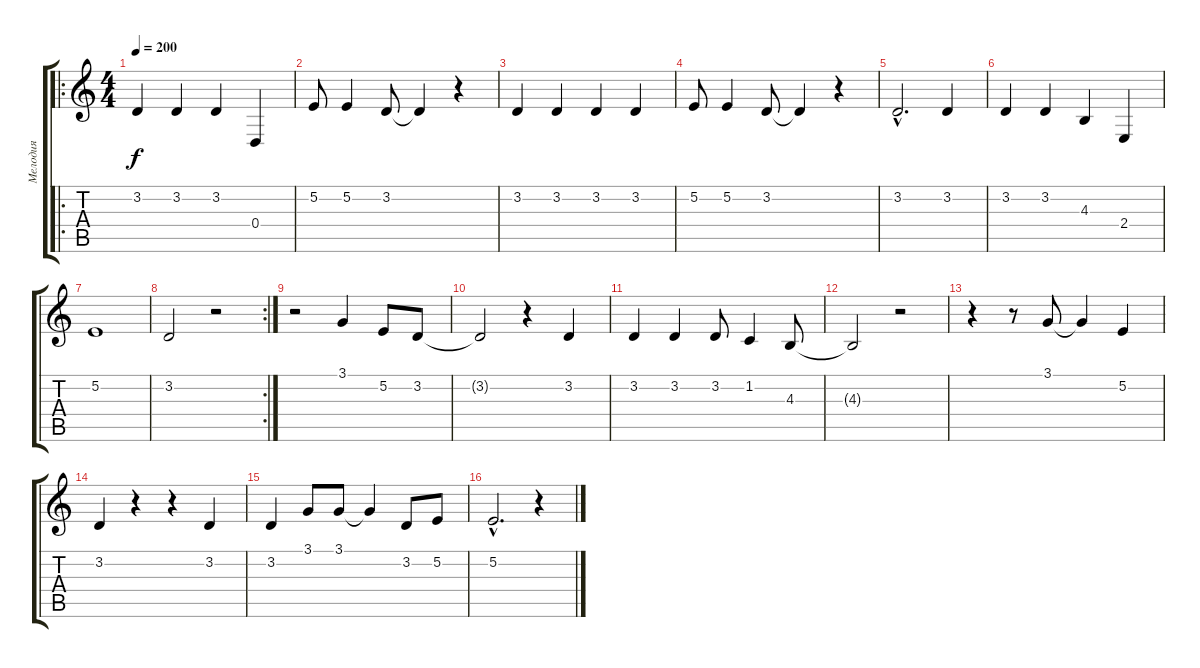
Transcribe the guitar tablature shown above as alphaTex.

\track ("Мелодия" "Мелодия") {instrument choiraahs}
\staff {score tabs}
\tuning (E4 B3 G3 D3 A2 E2) {hide}
\ro
\ts (4 4)
\tempo 200
\clef g2
\ks c
3.2.4{dy f} 3.2.4 3.2.4 0.4.4 |
5.2.8 5.2.4 3.2.8 3.2{t}.4 r.4 |
3.2.4 3.2.4 3.2.4 3.2.4 |
5.2.8 5.2.4 3.2.8 3.2{t}.4 r.4 |
3.2{hac}.2{d} 3.2.4 |
3.2.4 3.2.4 4.3.4 2.4.4 |
5.2.1 |
\rc 2
3.2.2 r.2 |
r.2 3.1.4 5.2.8 3.2.8 |
3.2{t}.2 r.4 3.2.4 |
3.2.4 3.2.4 3.2.8 1.2.4 4.3.8 |
4.3{t}.2 r.2 |
r.4 r.8 3.1.8 3.1{t}.4 5.2.4 |
3.2.4 r.4 r.4 3.2.4 |
3.2.4 3.1.8 3.1.8 3.1{t}.4 3.2.8 5.2.8 |
5.2{hac}.2{d} r.4
